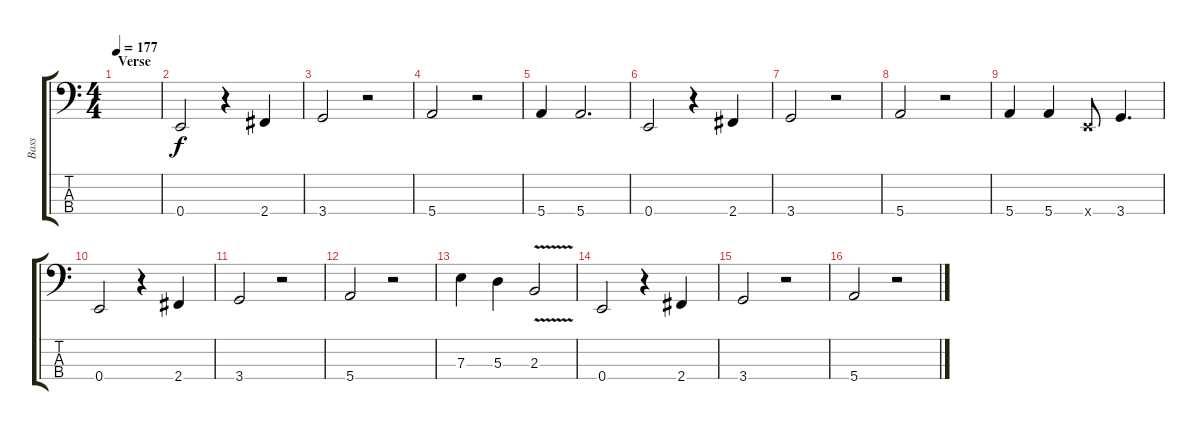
\track ("Bass" "Bass") {instrument electricbassfinger}
\staff {score tabs}
\tuning (G2 D2 A1 E1) {hide}
\ts (4 4)
\section ("" "Verse")
\tempo 177
\clef f4
\ks c
|
0.4.2 r.4 2.4.4 |
3.4.2 r.2 |
5.4.2 r.2 |
5.4.4 5.4.2{d} |
0.4.2 r.4 2.4.4 |
3.4.2 r.2 |
5.4.2 r.2 |
5.4.4 5.4.4 0.4{x}.8 3.4.4{d} |
0.4.2 r.4 2.4.4 |
3.4.2 r.2 |
5.4.2 r.2 |
7.3.4 5.3.4 2.3{v}.2 |
0.4.2 r.4 2.4.4 |
3.4.2 r.2 |
5.4.2 r.2
